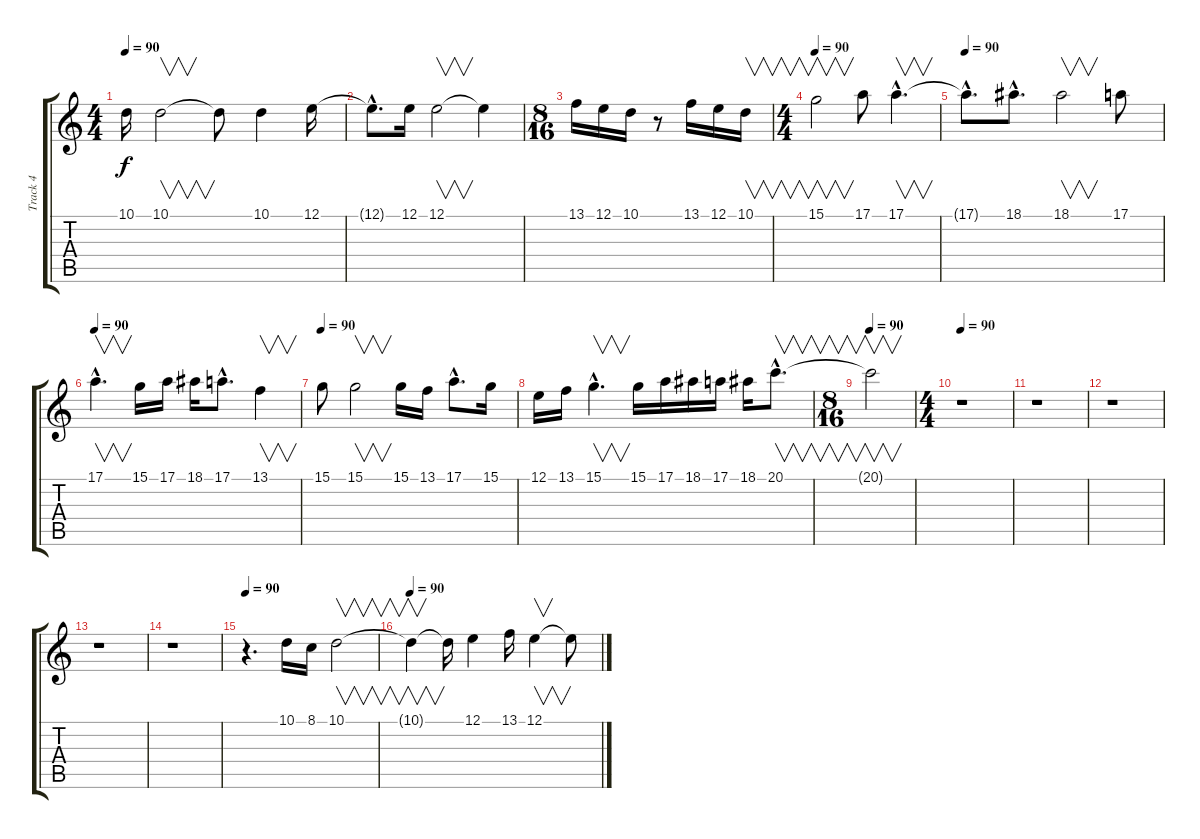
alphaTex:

\track ("Track 4" "Track 4") {instrument cello}
\staff {score tabs}
\tuning (E4 B3 G3 D3 A2 E2) {hide}
\ts (4 4)
\tempo 90
\clef g2
\ks c
10.1.16{dy f} 10.1.2{v} 10.1{t}.8 10.1.4 12.1.16 |
12.1{hac t}.8{d} 12.1.16 12.1.2{v} 12.1{t}.4 |
\ts (8 16)
13.1.16 12.1.16 10.1.16 r.8 13.1.16 12.1.16 10.1.16{v} |
\ts (4 4)
\tempo 90
15.1.2{v} 17.1.8 17.1{hac}.4{v d} |
\tempo 90
17.1{hac t}.8{d} 18.1{hac}.8{d} 18.1.2{v} 17.1.8 |
\tempo 90
17.1{hac}.4{v d} 15.1.16 17.1.16 18.1.16 17.1{hac}.8{d} 13.1.4{v} |
\tempo 90
15.1.8 15.1.2{v} 15.1.16 13.1.16 17.1{hac}.8{d} 15.1.16 |
12.1.16 13.1.16 15.1{hac}.4{v d} 15.1.16 17.1.16 18.1.16 17.1.16 18.1.16 20.1{hac}.8{v d} |
\ts (8 16)
\tempo 90
20.1{t}.2{v} |
\ts (4 4)
\tempo 90
r.1 |
r.1 |
r.1 |
r.1 |
r.1 |
\tempo 90
r.4{d} 10.1.16 8.1.16 10.1.2{v} |
\tempo 90
10.1{t}.4{v} 10.1{t}.16 12.1.4 13.1.16 12.1.4{v} 12.1{t}.8
